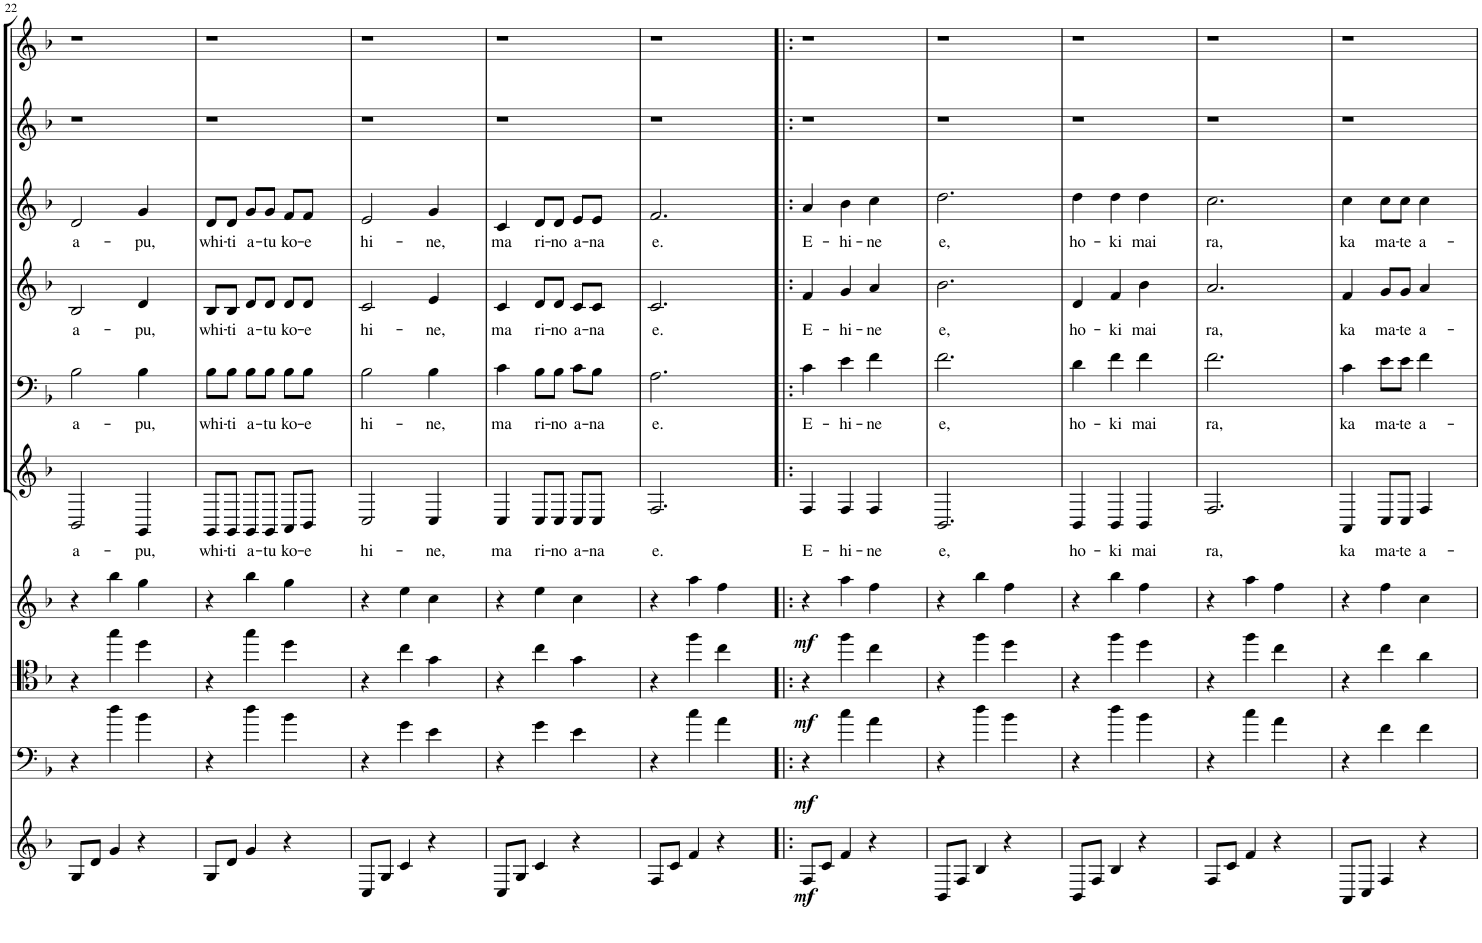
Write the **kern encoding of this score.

**kern	**dynam	**kern	**dynam	**kern	**dynam	**kern	**dynam	**kern	**text	**kern	**text	**kern	**text	**kern	**text	**kern	**kern
*part10	*part10	*part9	*part9	*part8	*part8	*part7	*part7	*part6	*part6	*part5	*part5	*part4	*part4	*part3	*part3	*part2	*part1
*staff10	*staff10	*staff9	*staff9	*staff8	*staff8	*staff7	*staff7	*staff6	*staff6	*staff5	*staff5	*staff4	*staff4	*staff3	*staff3	*staff2	*staff1
*I"Cello	*	*I"Viola	*	*I"Violin	*	*I"Violin	*	*I"Choir Aahs	*	*I"1	*	*I"Choir Aahs	*	*I"Choir Aahs	*	*I"Choir Aahs	*I"Choir Aahs
!!LO:PB:g=z
*clefG2	*	*clefF4	*	*clefC4	*	*clefG2	*	*clefG2	*	*clefF4	*	*clefG2	*	*clefG2	*	*clefG2	*clefG2
*k[b-]	*	*k[b-]	*	*k[b-]	*	*k[b-]	*	*k[b-]	*	*k[b-]	*	*k[b-]	*	*k[b-]	*	*k[b-]	*k[b-]
*F:	*	*F:	*	*F:	*	*F:	*	*F:	*	*F:	*	*F:	*	*F:	*	*F:	*F:
*M3/4	*	*M3/4	*	*M3/4	*	*M3/4	*	*M3/4	*	*M3/4	*	*M3/4	*	*M3/4	*	*M3/4	*M3/4
=22	=22	=22	=22	=22	=22	=22	=22	=22	=22	=22	=22	=22	=22	=22	=22	=22	=22
!	!	!	!	!	!	!	!	!	!LO:LY:b	!	!LO:LY:b	!	!LO:LY:b	!	!LO:LY:b	!	!
8G/L	.	4r	.	4r	.	4r	.	2BB-/	a-	2B-\	a-	2B-/	a-	2d/	a-	2.r	2.r
8d/J	.	.	.	.	.	.	.	.	.	.	.	.	.	.	.	.	.
4g/	.	4dd\	.	4gg\	.	4bb-\	.	.	.	.	.	.	.	.	.	.	.
!	!	!	!	!	!	!	!	!	!LO:LY:b	!	!LO:LY:b	!	!LO:LY:b	!	!LO:LY:b	!	!
4r	.	4b-\	.	4dd\	.	4gg\	.	4GG/	-pu,	4B-\	-pu,	4d/	-pu,	4g/	-pu,	.	.
4ryy	.	4ryy	.	4ryy	.	4ryy	.	4ryy	.	4ryy	.	4ryy	.	4ryy	.	4ryy	4ryy
=23	=23	=23	=23	=23	=23	=23	=23	=23	=23	=23	=23	=23	=23	=23	=23	=23	=23
!	!	!	!	!	!	!	!	!	!LO:LY:b	!	!LO:LY:b	!	!LO:LY:b	!	!LO:LY:b	!	!
8G/L	.	4r	.	4r	.	4r	.	8GG/L	whi-	8B-\L	whi-	8B-/L	whi-	8d/L	whi-	2.r	2.r
!	!	!	!	!	!	!	!	!	!LO:LY:b	!	!LO:LY:b	!	!LO:LY:b	!	!LO:LY:b	!	!
8d/J	.	.	.	.	.	.	.	8GG/J	-ti	8B-\J	-ti	8B-/J	-ti	8d/J	-ti	.	.
!	!	!	!	!	!	!	!	!	!LO:LY:b	!	!LO:LY:b	!	!LO:LY:b	!	!LO:LY:b	!	!
4g/	.	4dd\	.	4gg\	.	4bb-\	.	8GG/L	a-	8B-\L	a-	8d/L	a-	8g/L	a-	.	.
!	!	!	!	!	!	!	!	!	!LO:LY:b	!	!LO:LY:b	!	!LO:LY:b	!	!LO:LY:b	!	!
.	.	.	.	.	.	.	.	8GG/J	-tu	8B-\J	-tu	8d/J	-tu	8g/J	-tu	.	.
!	!	!	!	!	!	!	!	!	!LO:LY:b	!	!LO:LY:b	!	!LO:LY:b	!	!LO:LY:b	!	!
4r	.	4b-\	.	4dd\	.	4gg\	.	8AA/L	ko-	8B-\L	ko-	8d/L	ko-	8f/L	ko-	.	.
!	!	!	!	!	!	!	!	!	!LO:LY:b	!	!LO:LY:b	!	!LO:LY:b	!	!LO:LY:b	!	!
.	.	.	.	.	.	.	.	8BB-/J	-e	8B-\J	-e	8d/J	-e	8f/J	-e	.	.
4ryy	.	4ryy	.	4ryy	.	4ryy	.	4ryy	.	4ryy	.	4ryy	.	4ryy	.	4ryy	4ryy
=24	=24	=24	=24	=24	=24	=24	=24	=24	=24	=24	=24	=24	=24	=24	=24	=24	=24
!	!	!	!	!	!	!	!	!	!LO:LY:b	!	!LO:LY:b	!	!LO:LY:b	!	!LO:LY:b	!	!
8C/L	.	4r	.	4r	.	4r	.	2C/	hi-	2B-\	hi-	2c/	hi-	2e/	hi-	2.r	2.r
8G/J	.	.	.	.	.	.	.	.	.	.	.	.	.	.	.	.	.
4c/	.	4g\	.	4cc\	.	4ee\	.	.	.	.	.	.	.	.	.	.	.
!	!	!	!	!	!	!	!	!	!LO:LY:b	!	!LO:LY:b	!	!LO:LY:b	!	!LO:LY:b	!	!
4r	.	4e\	.	4g\	.	4cc\	.	4C/	-ne,	4B-\	-ne,	4e/	-ne,	4g/	-ne,	.	.
4ryy	.	4ryy	.	4ryy	.	4ryy	.	4ryy	.	4ryy	.	4ryy	.	4ryy	.	4ryy	4ryy
=25	=25	=25	=25	=25	=25	=25	=25	=25	=25	=25	=25	=25	=25	=25	=25	=25	=25
!	!	!	!	!	!	!	!	!	!LO:LY:b	!	!LO:LY:b	!	!LO:LY:b	!	!LO:LY:b	!	!
8C/L	.	4r	.	4r	.	4r	.	4C/	ma	4c\	ma	4c/	ma	4c/	ma	2.r	2.r
8G/J	.	.	.	.	.	.	.	.	.	.	.	.	.	.	.	.	.
!	!	!	!	!	!	!	!	!	!LO:LY:b	!	!LO:LY:b	!	!LO:LY:b	!	!LO:LY:b	!	!
4c/	.	4g\	.	4cc\	.	4ee\	.	8C/L	ri-	8B-\L	ri-	8d/L	ri-	8d/L	ri-	.	.
!	!	!	!	!	!	!	!	!	!LO:LY:b	!	!LO:LY:b	!	!LO:LY:b	!	!LO:LY:b	!	!
.	.	.	.	.	.	.	.	8C/J	-no	8B-\J	-no	8d/J	-no	8d/J	-no	.	.
!	!	!	!	!	!	!	!	!	!LO:LY:b	!	!LO:LY:b	!	!LO:LY:b	!	!LO:LY:b	!	!
4r	.	4e\	.	4g\	.	4cc\	.	8C/L	a-	8c\L	a-	8c/L	a-	8e/L	a-	.	.
!	!	!	!	!	!	!	!	!	!LO:LY:b	!	!LO:LY:b	!	!LO:LY:b	!	!LO:LY:b	!	!
.	.	.	.	.	.	.	.	8C/J	-na	8B-\J	-na	8c/J	-na	8e/J	-na	.	.
4ryy	.	4ryy	.	4ryy	.	4ryy	.	4ryy	.	4ryy	.	4ryy	.	4ryy	.	4ryy	4ryy
=26	=26	=26	=26	=26	=26	=26	=26	=26	=26	=26	=26	=26	=26	=26	=26	=26	=26
!	!	!	!	!	!	!	!	!	!LO:LY:b	!	!LO:LY:b	!	!LO:LY:b	!	!LO:LY:b	!	!
8F/L	.	4r	.	4r	.	4r	.	2.F/	e.	2.A\	e.	2.c/	e.	2.f/	e.	2.r	2.r
8c/J	.	.	.	.	.	.	.	.	.	.	.	.	.	.	.	.	.
4f/	.	4cc\	.	4ff\	.	4aa\	.	.	.	.	.	.	.	.	.	.	.
4r	.	4a\	.	4cc\	.	4ff\	.	.	.	.	.	.	.	.	.	.	.
4ryy	.	4ryy	.	4ryy	.	4ryy	.	4ryy	.	4ryy	.	4ryy	.	4ryy	.	4ryy	4ryy
=27!|:	=27!|:	=27!|:	=27!|:	=27!|:	=27!|:	=27!|:	=27!|:	=27!|:	=27!|:	=27!|:	=27!|:	=27!|:	=27!|:	=27!|:	=27!|:	=27!|:	=27!|:
!	!LO:DY:b	!	!LO:DY:b	!	!LO:DY:b	!	!LO:DY:b	!	!LO:LY:b	!	!LO:LY:b	!	!LO:LY:b	!	!LO:LY:b	!	!
8F/L	mf	4r	mf	4r	mf	4r	mf	4F/	E-	4c\	E-	4f/	E-	4a/	E-	2.r	2.r
8c/J	.	.	.	.	.	.	.	.	.	.	.	.	.	.	.	.	.
!	!	!	!	!	!	!	!	!	!LO:LY:b	!	!LO:LY:b	!	!LO:LY:b	!	!LO:LY:b	!	!
4f/	.	4cc\	.	4ff\	.	4aa\	.	4F/	-hi-	4e\	-hi-	4g/	-hi-	4b-\	-hi-	.	.
!	!	!	!	!	!	!	!	!	!LO:LY:b	!	!LO:LY:b	!	!LO:LY:b	!	!LO:LY:b	!	!
4r	.	4a\	.	4cc\	.	4ff\	.	4F/	-ne	4f\	-ne	4a/	-ne	4cc\	-ne	.	.
4ryy	.	4ryy	.	4ryy	.	4ryy	.	4ryy	.	4ryy	.	4ryy	.	4ryy	.	4ryy	4ryy
=28	=28	=28	=28	=28	=28	=28	=28	=28	=28	=28	=28	=28	=28	=28	=28	=28	=28
!	!	!	!	!	!	!	!	!	!LO:LY:b	!	!LO:LY:b	!	!LO:LY:b	!	!LO:LY:b	!	!
8BB-/L	.	4r	.	4r	.	4r	.	2.BB-/	e,	2.f\	e,	2.b-\	e,	2.dd\	e,	2.r	2.r
8F/J	.	.	.	.	.	.	.	.	.	.	.	.	.	.	.	.	.
4B-/	.	4dd\	.	4ff\	.	4bb-\	.	.	.	.	.	.	.	.	.	.	.
4r	.	4b-\	.	4dd\	.	4ff\	.	.	.	.	.	.	.	.	.	.	.
4ryy	.	4ryy	.	4ryy	.	4ryy	.	4ryy	.	4ryy	.	4ryy	.	4ryy	.	4ryy	4ryy
=29	=29	=29	=29	=29	=29	=29	=29	=29	=29	=29	=29	=29	=29	=29	=29	=29	=29
!	!	!	!	!	!	!	!	!	!LO:LY:b	!	!LO:LY:b	!	!LO:LY:b	!	!LO:LY:b	!	!
8BB-/L	.	4r	.	4r	.	4r	.	4BB-/	ho-	4d\	ho-	4d/	ho-	4dd\	ho-	2.r	2.r
8F/J	.	.	.	.	.	.	.	.	.	.	.	.	.	.	.	.	.
!	!	!	!	!	!	!	!	!	!LO:LY:b	!	!LO:LY:b	!	!LO:LY:b	!	!LO:LY:b	!	!
4B-/	.	4dd\	.	4ff\	.	4bb-\	.	4BB-/	-ki	4f\	-ki	4f/	-ki	4dd\	-ki	.	.
!	!	!	!	!	!	!	!	!	!LO:LY:b	!	!LO:LY:b	!	!LO:LY:b	!	!LO:LY:b	!	!
4r	.	4b-\	.	4dd\	.	4ff\	.	4BB-/	mai	4f\	mai	4b-\	mai	4dd\	mai	.	.
4ryy	.	4ryy	.	4ryy	.	4ryy	.	4ryy	.	4ryy	.	4ryy	.	4ryy	.	4ryy	4ryy
=30	=30	=30	=30	=30	=30	=30	=30	=30	=30	=30	=30	=30	=30	=30	=30	=30	=30
!	!	!	!	!	!	!	!	!	!LO:LY:b	!	!LO:LY:b	!	!LO:LY:b	!	!LO:LY:b	!	!
8F/L	.	4r	.	4r	.	4r	.	2.F/	ra,	2.f\	ra,	2.a/	ra,	2.cc\	ra,	2.r	2.r
8c/J	.	.	.	.	.	.	.	.	.	.	.	.	.	.	.	.	.
4f/	.	4cc\	.	4ff\	.	4aa\	.	.	.	.	.	.	.	.	.	.	.
4r	.	4a\	.	4cc\	.	4ff\	.	.	.	.	.	.	.	.	.	.	.
4ryy	.	4ryy	.	4ryy	.	4ryy	.	4ryy	.	4ryy	.	4ryy	.	4ryy	.	4ryy	4ryy
=31	=31	=31	=31	=31	=31	=31	=31	=31	=31	=31	=31	=31	=31	=31	=31	=31	=31
!	!	!	!	!	!	!	!	!	!LO:LY:b	!	!LO:LY:b	!	!LO:LY:b	!	!LO:LY:b	!	!
8AA/L	.	4r	.	4r	.	4r	.	4AA/	ka	4c\	ka	4f/	ka	4cc\	ka	2.r	2.r
8C/J	.	.	.	.	.	.	.	.	.	.	.	.	.	.	.	.	.
!	!	!	!	!	!	!	!	!	!LO:LY:b	!	!LO:LY:b	!	!LO:LY:b	!	!LO:LY:b	!	!
4F/	.	4f\	.	4cc\	.	4ff\	.	8C/L	ma-	8e\L	ma-	8g/L	ma-	8cc\L	ma-	.	.
!	!	!	!	!	!	!	!	!	!LO:LY:b	!	!LO:LY:b	!	!LO:LY:b	!	!LO:LY:b	!	!
.	.	.	.	.	.	.	.	8C/J	-te	8e\J	-te	8g/J	-te	8cc\J	-te	.	.
!	!	!	!	!	!	!	!	!	!LO:LY:b	!	!LO:LY:b	!	!LO:LY:b	!	!LO:LY:b	!	!
4r	.	4f\	.	4a\	.	4cc\	.	4F/	a-	4f\	a-	4a/	a-	4cc\	a-	.	.
4ryy	.	4ryy	.	4ryy	.	4ryy	.	4ryy	.	4ryy	.	4ryy	.	4ryy	.	4ryy	4ryy
=	=	=	=	=	=	=	=	=	=	=	=	=	=	=	=	=	=
*-	*-	*-	*-	*-	*-	*-	*-	*-	*-	*-	*-	*-	*-	*-	*-	*-	*-
